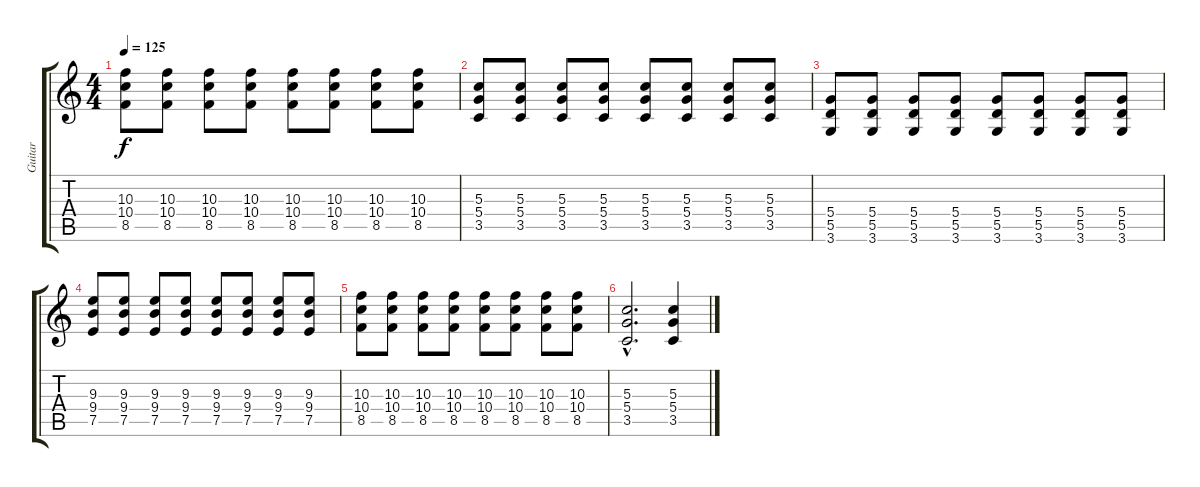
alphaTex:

\track ("Guitar" "Guitar") {instrument overdrivenguitar}
\staff {score tabs}
\tuning (E4 B3 G3 D3 A2 E2) {hide}
\ts (4 4)
\tempo 125
\clef g2
\ks c
(10.3 10.4 8.5).8{dy f} (10.3 10.4 8.5).8 (10.3 10.4 8.5).8 (10.3 10.4 8.5).8 (10.3 10.4 8.5).8 (10.3 10.4 8.5).8 (10.3 10.4 8.5).8 (10.3 10.4 8.5).8 |
(5.3 5.4 3.5).8 (5.3 5.4 3.5).8 (5.3 5.4 3.5).8 (5.3 5.4 3.5).8 (5.3 5.4 3.5).8 (5.3 5.4 3.5).8 (5.3 5.4 3.5).8 (5.3 5.4 3.5).8 |
(5.4 5.5 3.6).8 (5.4 5.5 3.6).8 (5.4 5.5 3.6).8 (5.4 5.5 3.6).8 (5.4 5.5 3.6).8 (5.4 5.5 3.6).8 (5.4 5.5 3.6).8 (5.4 5.5 3.6).8 |
(9.3 9.4 7.5).8 (9.3 9.4 7.5).8 (9.3 9.4 7.5).8 (9.3 9.4 7.5).8 (9.3 9.4 7.5).8 (9.3 9.4 7.5).8 (9.3 9.4 7.5).8 (9.3 9.4 7.5).8 |
(10.3 10.4 8.5).8 (10.3 10.4 8.5).8 (10.3 10.4 8.5).8 (10.3 10.4 8.5).8 (10.3 10.4 8.5).8 (10.3 10.4 8.5).8 (10.3 10.4 8.5).8 (10.3 10.4 8.5).8 |
(5.3{hac} 5.4{hac} 3.5{hac}).2{d} (5.3 5.4 3.5).4
